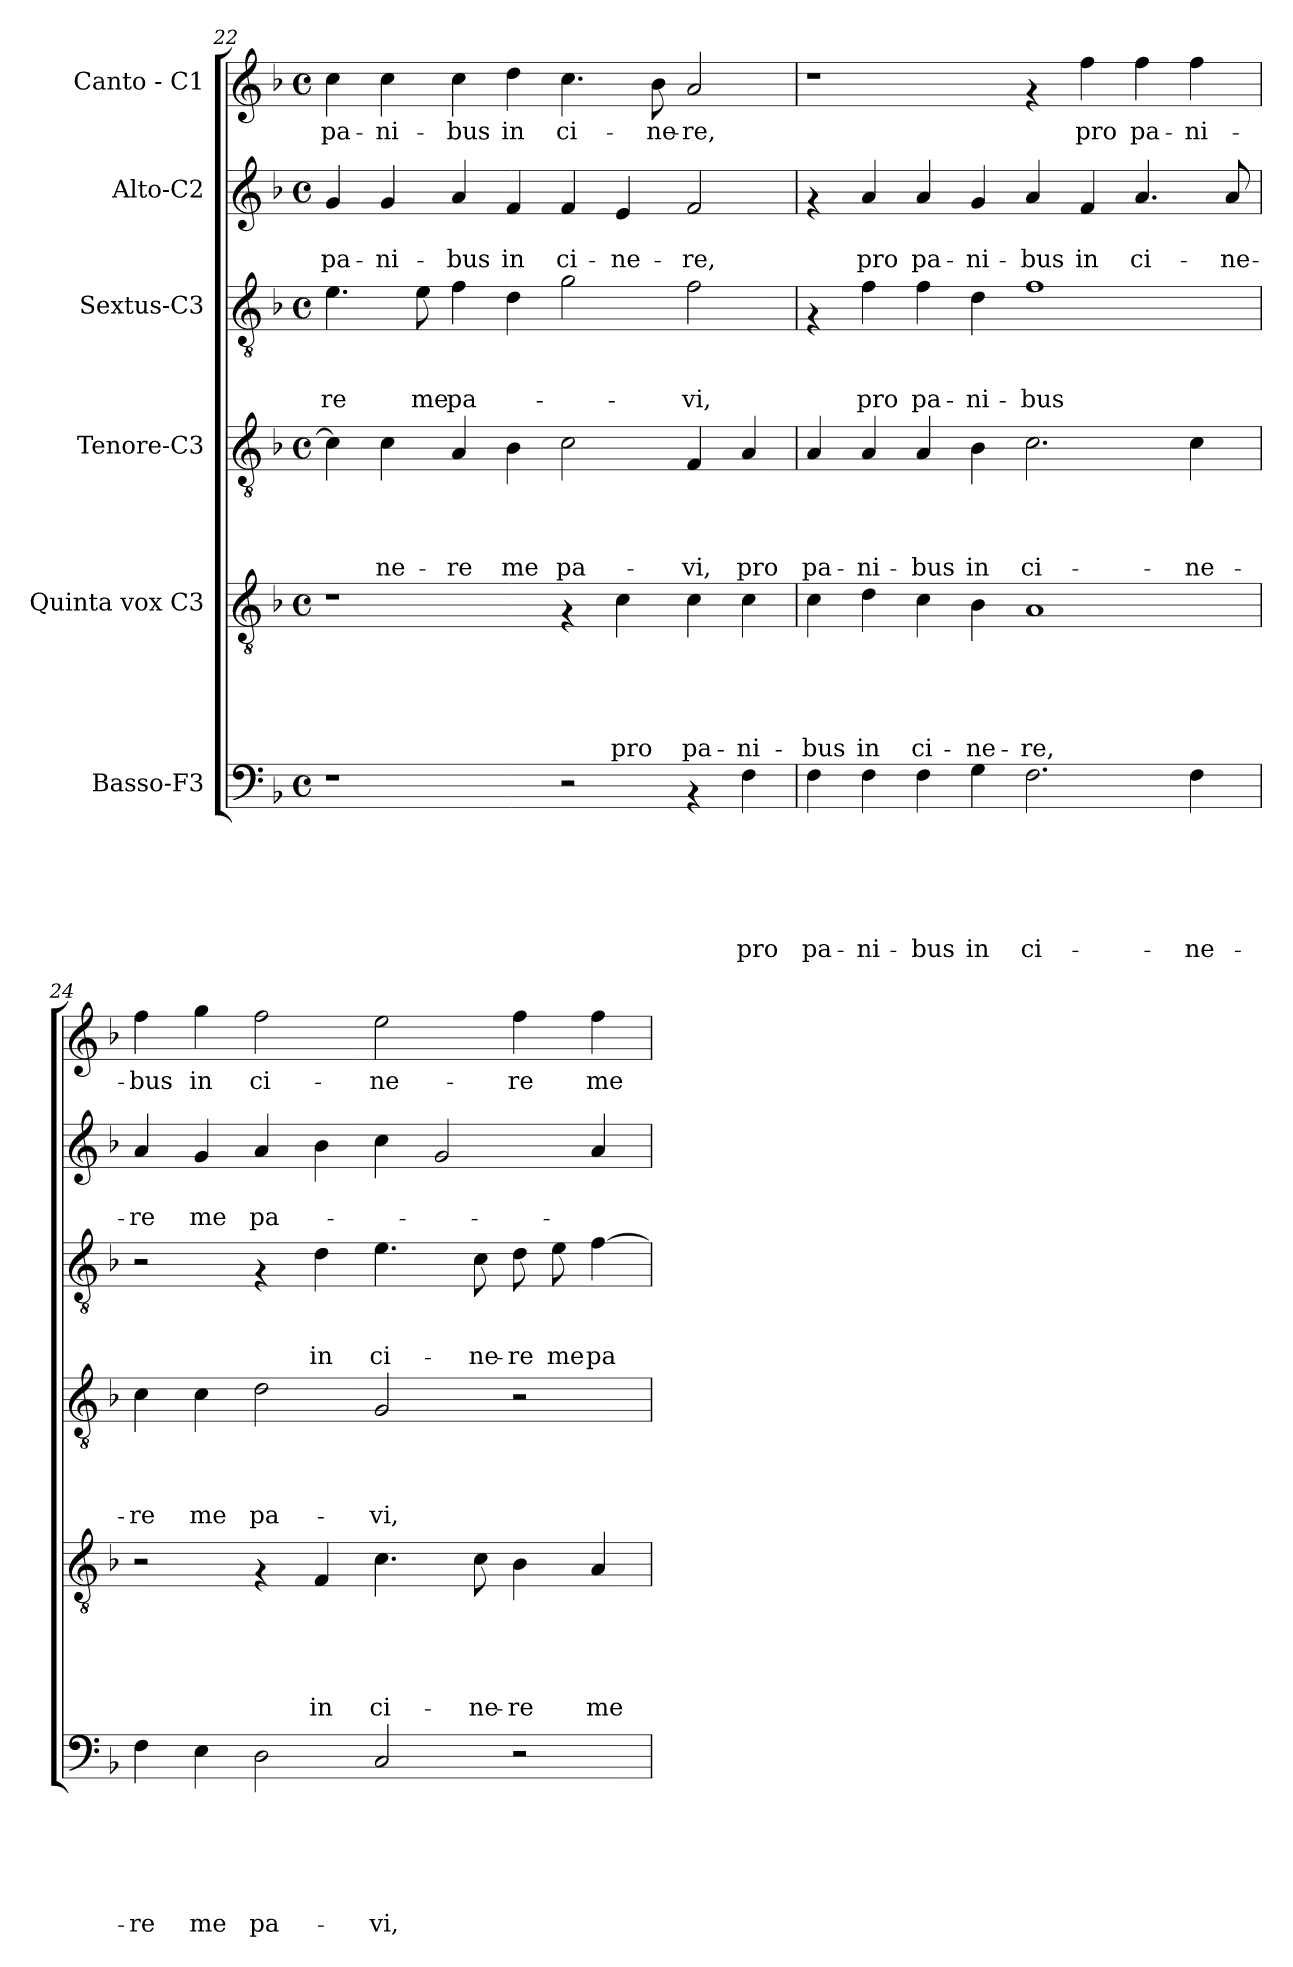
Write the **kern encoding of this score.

**kern	**text	**text	**text	**text	**text	**text	**kern	**text	**text	**text	**text	**text	**kern	**text	**text	**text	**text	**kern	**text	**text	**text	**kern	**text	**text	**kern	**text
*part6	*part6	*part6	*part6	*part6	*part6	*part6	*part5	*part5	*part5	*part5	*part5	*part5	*part4	*part4	*part4	*part4	*part4	*part3	*part3	*part3	*part3	*part2	*part2	*part2	*part1	*part1
*staff6	*staff6	*staff6	*staff6	*staff6	*staff6	*staff6	*staff5	*staff5	*staff5	*staff5	*staff5	*staff5	*staff4	*staff4	*staff4	*staff4	*staff4	*staff3	*staff3	*staff3	*staff3	*staff2	*staff2	*staff2	*staff1	*staff1
*I"Basso-F3	*	*	*	*	*	*	*I"Quinta vox C3	*	*	*	*	*	*I"Tenore-C3	*	*	*	*	*I"Sextus-C3	*	*	*	*I"Alto-C2	*	*	*I"Canto - C1	*
*clefF4	*	*	*	*	*	*	*clefGv2	*	*	*	*	*	*clefGv2	*	*	*	*	*clefGv2	*	*	*	*clefG2	*	*	*clefG2	*
*k[b-]	*	*	*	*	*	*	*k[b-]	*	*	*	*	*	*k[b-]	*	*	*	*	*k[b-]	*	*	*	*k[b-]	*	*	*k[b-]	*
*F:	*	*	*	*	*	*	*F:	*	*	*	*	*	*F:	*	*	*	*	*F:	*	*	*	*F:	*	*	*F:	*
*M4/4	*	*	*	*	*	*	*M4/4	*	*	*	*	*	*M4/4	*	*	*	*	*M4/4	*	*	*	*M4/4	*	*	*M4/4	*
*met(c)	*	*	*	*	*	*	*met(c)	*	*	*	*	*	*met(c)	*	*	*	*	*met(c)	*	*	*	*met(c)	*	*	*met(c)	*
=22	=22	=22	=22	=22	=22	=22	=22	=22	=22	=22	=22	=22	=22	=22	=22	=22	=22	=22	=22	=22	=22	=22	=22	=22	=22	=22
!	!	!	!	!	!	!	!	!	!	!	!	!	!	!	!	!	!	!	!	!	!LO:LY:b	!	!	!LO:LY:b	!	!LO:LY:b
1r	.	.	.	.	.	.	1r	.	.	.	.	.	4c\]	.	.	.	.	4.e\	.	.	-re	4g/	.	pa-	4cc\	pa-
!	!	!	!	!	!	!	!	!	!	!	!	!	!	!	!	!	!LO:LY:b	!	!	!	!	!	!	!LO:LY:b	!	!LO:LY:b
.	.	.	.	.	.	.	.	.	.	.	.	.	4c\	.	.	.	-ne-	.	.	.	.	4g/	.	-ni-	4cc\	-ni-
!	!	!	!	!	!	!	!	!	!	!	!	!	!	!	!	!	!	!	!	!	!LO:LY:b	!	!	!	!	!
.	.	.	.	.	.	.	.	.	.	.	.	.	.	.	.	.	.	8e\	.	.	me	.	.	.	.	.
!	!	!	!	!	!	!	!	!	!	!	!	!	!	!	!	!	!LO:LY:b	!	!	!	!LO:LY:b	!	!	!LO:LY:b	!	!LO:LY:b
.	.	.	.	.	.	.	.	.	.	.	.	.	4A/	.	.	.	-re	4f\	.	.	pa-	4a/	.	-bus	4cc\	-bus
!	!	!	!	!	!	!	!	!	!	!	!	!	!	!	!	!	!LO:LY:b	!	!	!	!	!	!	!LO:LY:b	!	!LO:LY:b
.	.	.	.	.	.	.	.	.	.	.	.	.	4B-\	.	.	.	me	4d\	.	.	.	4f/	.	in	4dd\	in
!	!	!	!	!	!	!	!	!	!	!	!	!	!	!	!	!	!LO:LY:b	!	!	!	!	!	!	!LO:LY:b	!	!LO:LY:b
2r	.	.	.	.	.	.	4rF	.	.	.	.	.	2c\	.	.	.	pa-	2g\	.	.	.	4f/	.	ci-	4.cc\	ci-
!	!	!	!	!	!	!	!	!	!	!	!	!LO:LY:b	!	!	!	!	!	!	!	!	!	!	!	!LO:LY:b	!	!
.	.	.	.	.	.	.	4c\	.	.	.	.	pro	.	.	.	.	.	.	.	.	.	4e/	.	-ne-	.	.
!	!	!	!	!	!	!	!	!	!	!	!	!	!	!	!	!	!	!	!	!	!	!	!	!	!	!LO:LY:b
.	.	.	.	.	.	.	.	.	.	.	.	.	.	.	.	.	.	.	.	.	.	.	.	.	8b-\	-ne-
!	!	!	!	!	!	!	!	!	!	!	!	!LO:LY:b	!	!	!	!	!LO:LY:b	!	!	!	!LO:LY:b	!	!	!LO:LY:b	!	!LO:LY:b
4rAA	.	.	.	.	.	.	4c\	.	.	.	.	pa-	4F/	.	.	.	-vi,	2f\	.	.	-vi,	2f/	.	-re,	2a/	-re,
!	!	!	!	!	!	!LO:LY:b	!	!	!	!	!	!LO:LY:b	!	!	!	!	!LO:LY:b	!	!	!	!	!	!	!	!	!
4F\	.	.	.	.	.	pro	4c\	.	.	.	.	-ni-	4A/	.	.	.	pro	.	.	.	.	.	.	.	.	.
=23	=23	=23	=23	=23	=23	=23	=23	=23	=23	=23	=23	=23	=23	=23	=23	=23	=23	=23	=23	=23	=23	=23	=23	=23	=23	=23
!	!	!	!	!	!	!LO:LY:b	!	!	!	!	!	!LO:LY:b	!	!	!	!	!LO:LY:b	!	!	!	!	!	!	!	!	!
4F\	.	.	.	.	.	pa-	4c\	.	.	.	.	-bus	4A/	.	.	.	pa-	4rF	.	.	.	4rf	.	.	1r	.
!	!	!	!	!	!	!LO:LY:b	!	!	!	!	!	!LO:LY:b	!	!	!	!	!LO:LY:b	!	!	!	!LO:LY:b	!	!	!LO:LY:b	!	!
4F\	.	.	.	.	.	-ni-	4d\	.	.	.	.	in	4A/	.	.	.	-ni-	4f\	.	.	pro	4a/	.	pro	.	.
!	!	!	!	!	!	!LO:LY:b	!	!	!	!	!	!LO:LY:b	!	!	!	!	!LO:LY:b	!	!	!	!LO:LY:b	!	!	!LO:LY:b	!	!
4F\	.	.	.	.	.	-bus	4c\	.	.	.	.	ci-	4A/	.	.	.	-bus	4f\	.	.	pa-	4a/	.	pa-	.	.
!	!	!	!	!	!	!LO:LY:b	!	!	!	!	!	!LO:LY:b	!	!	!	!	!LO:LY:b	!	!	!	!LO:LY:b	!	!	!LO:LY:b	!	!
4G\	.	.	.	.	.	in	4B-\	.	.	.	.	-ne-	4B-\	.	.	.	in	4d\	.	.	-ni-	4g/	.	-ni-	.	.
!	!	!	!	!	!	!LO:LY:b	!	!	!	!	!	!LO:LY:b	!	!	!	!	!LO:LY:b	!	!	!	!LO:LY:b	!	!	!LO:LY:b	!	!
2.F\	.	.	.	.	.	ci-	1A	.	.	.	.	-re,	2.c\	.	.	.	ci-	1f	.	.	-bus	4a/	.	-bus	4rf	.
!	!	!	!	!	!	!	!	!	!	!	!	!	!	!	!	!	!	!	!	!	!	!	!	!LO:LY:b	!	!LO:LY:b
.	.	.	.	.	.	.	.	.	.	.	.	.	.	.	.	.	.	.	.	.	.	4f/	.	in	4ff\	pro
!	!	!	!	!	!	!	!	!	!	!	!	!	!	!	!	!	!	!	!	!	!	!	!	!LO:LY:b	!	!LO:LY:b
.	.	.	.	.	.	.	.	.	.	.	.	.	.	.	.	.	.	.	.	.	.	4.a/	.	ci-	4ff\	pa-
!	!	!	!	!	!	!LO:LY:b	!	!	!	!	!	!	!	!	!	!	!LO:LY:b	!	!	!	!	!	!	!	!	!LO:LY:b
4F\	.	.	.	.	.	-ne-	.	.	.	.	.	.	4c\	.	.	.	-ne-	.	.	.	.	.	.	.	4ff\	-ni-
!	!	!	!	!	!	!	!	!	!	!	!	!	!	!	!	!	!	!	!	!	!	!	!	!LO:LY:b	!	!
.	.	.	.	.	.	.	.	.	.	.	.	.	.	.	.	.	.	.	.	.	.	8a/	.	-ne-	.	.
!!LO:PB:g=z
=24	=24	=24	=24	=24	=24	=24	=24	=24	=24	=24	=24	=24	=24	=24	=24	=24	=24	=24	=24	=24	=24	=24	=24	=24	=24	=24
!	!	!	!	!	!	!LO:LY:b	!	!	!	!	!	!	!	!	!	!	!LO:LY:b	!	!	!	!	!	!	!LO:LY:b	!	!LO:LY:b
4F\	.	.	.	.	.	-re	2r	.	.	.	.	.	4c\	.	.	.	-re	2r	.	.	.	4a/	.	-re	4ff\	-bus
!	!	!	!	!	!	!LO:LY:b	!	!	!	!	!	!	!	!	!	!	!LO:LY:b	!	!	!	!	!	!	!LO:LY:b	!	!LO:LY:b
4E\	.	.	.	.	.	me	.	.	.	.	.	.	4c\	.	.	.	me	.	.	.	.	4g/	.	me	4gg\	in
!	!	!	!	!	!	!LO:LY:b	!	!	!	!	!	!	!	!	!	!	!LO:LY:b	!	!	!	!	!	!	!LO:LY:b	!	!LO:LY:b
2D\	.	.	.	.	.	pa-	4rF	.	.	.	.	.	2d\	.	.	.	pa-	4rF	.	.	.	4a/	.	pa-	2ff\	ci-
!	!	!	!	!	!	!	!	!	!	!	!	!LO:LY:b	!	!	!	!	!	!	!	!	!LO:LY:b	!	!	!	!	!
.	.	.	.	.	.	.	4F/	.	.	.	.	in	.	.	.	.	.	4d\	.	.	in	4b-\	.	.	.	.
!	!	!	!	!	!	!LO:LY:b	!	!	!	!	!	!LO:LY:b	!	!	!	!	!LO:LY:b	!	!	!	!LO:LY:b	!	!	!	!	!LO:LY:b
2C/	.	.	.	.	.	-vi,	4.c\	.	.	.	.	ci-	2G/	.	.	.	-vi,	4.e\	.	.	ci-	4cc\	.	.	2ee\	-ne-
.	.	.	.	.	.	.	.	.	.	.	.	.	.	.	.	.	.	.	.	.	.	2g/	.	.	.	.
!	!	!	!	!	!	!	!	!	!	!	!	!LO:LY:b	!	!	!	!	!	!	!	!	!LO:LY:b	!	!	!	!	!
.	.	.	.	.	.	.	8c\	.	.	.	.	-ne-	.	.	.	.	.	8c\	.	.	-ne-	.	.	.	.	.
!	!	!	!	!	!	!	!	!	!	!	!	!LO:LY:b	!	!	!	!	!	!	!	!	!LO:LY:b	!	!	!	!	!LO:LY:b
2r	.	.	.	.	.	.	4B-\	.	.	.	.	-re	2r	.	.	.	.	8d\	.	.	-re	.	.	.	4ff\	-re
!	!	!	!	!	!	!	!	!	!	!	!	!	!	!	!	!	!	!	!	!	!LO:LY:b	!	!	!	!	!
.	.	.	.	.	.	.	.	.	.	.	.	.	.	.	.	.	.	8e\	.	.	me	.	.	.	.	.
!	!	!	!	!	!	!	!	!	!	!	!	!LO:LY:b	!	!	!	!	!	!	!	!	!LO:LY:b	!	!	!	!	!LO:LY:b
.	.	.	.	.	.	.	4A/	.	.	.	.	me	.	.	.	.	.	[>4f\	.	.	pa-	4a/	.	.	4ff\	me
=	=	=	=	=	=	=	=	=	=	=	=	=	=	=	=	=	=	=	=	=	=	=	=	=	=	=
*-	*-	*-	*-	*-	*-	*-	*-	*-	*-	*-	*-	*-	*-	*-	*-	*-	*-	*-	*-	*-	*-	*-	*-	*-	*-	*-
